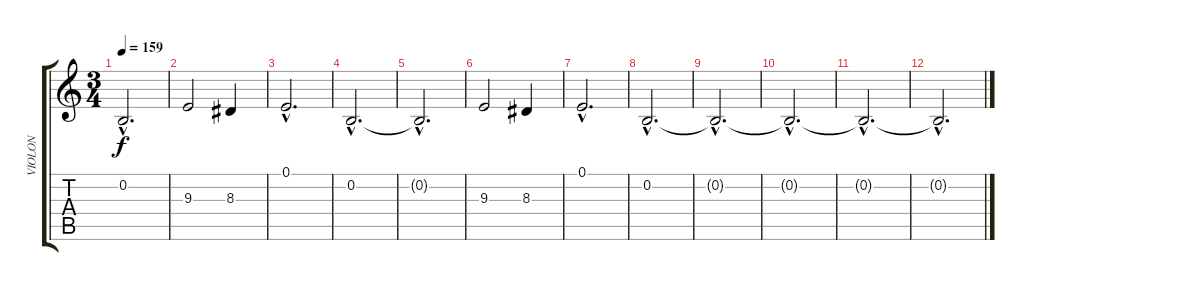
\track ("VIOLON" "VIOLON") {instrument synthstrings2}
\staff {score tabs}
\tuning (E4 B3 G3 D3 A2 E2) {hide}
\ts (3 4)
\tempo 159
\clef g2
\ks c
0.2{hac t}.2{d dy f} |
9.3.2 8.3.4 |
0.1{hac}.2{d} |
0.2{hac}.2{d} |
0.2{hac t}.2{d} |
9.3.2 8.3.4 |
0.1{hac}.2{d} |
0.2{hac}.2{d volume 9} |
0.2{hac t}.2{d volume 6} |
0.2{hac t}.2{d volume 6} |
0.2{hac t}.2{d volume 3} |
0.2{hac t}.2{d volume 3}
